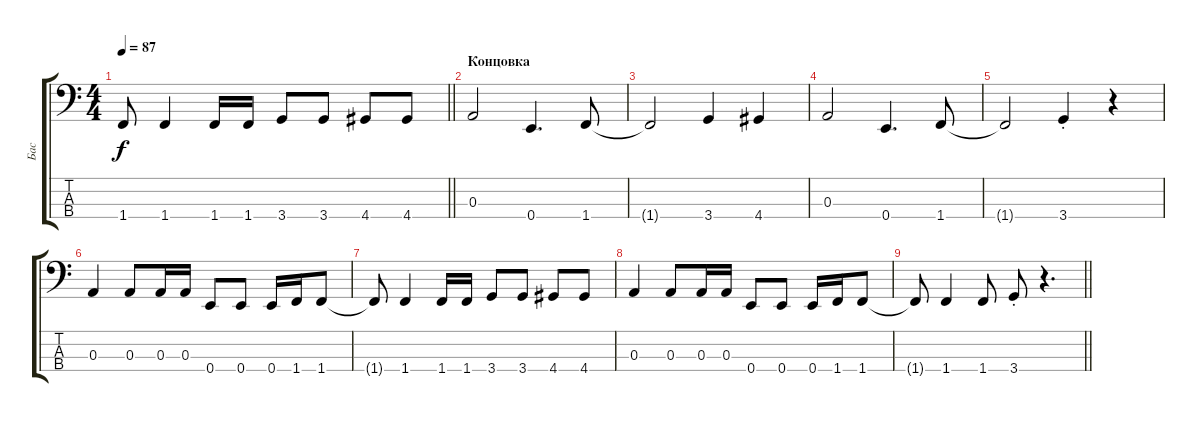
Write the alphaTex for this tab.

\track ("Бас" "Бас") {instrument electricbassfinger}
\staff {score tabs}
\tuning (G2 D2 A1 E1) {hide}
\ts (4 4)
\tempo 87
\clef f4
\barLineRight lightlight
\ks c
1.4{t}.8{dy f} 1.4.4 1.4.16 1.4.16 3.4.8 3.4.8 4.4.8 4.4.8 |
\section ("" "Концовка")
0.3.2 0.4.4{d} 1.4.8 |
1.4{t}.2 3.4.4 4.4.4 |
0.3.2 0.4.4{d} 1.4.8 |
1.4{t}.2 3.4{st}.4 r.4 |
0.3.4 0.3.8 0.3.16 0.3.16 0.4.8 0.4.8 0.4.16 1.4.16 1.4.8 |
1.4{t}.8 1.4.4 1.4.16 1.4.16 3.4.8 3.4.8 4.4.8 4.4.8 |
0.3.4 0.3.8 0.3.16 0.3.16 0.4.8 0.4.8 0.4.16 1.4.16 1.4.8 |
\barLineRight lightlight
1.4{t}.8 1.4.4 1.4.8 3.4{st}.8 r.4{d}
